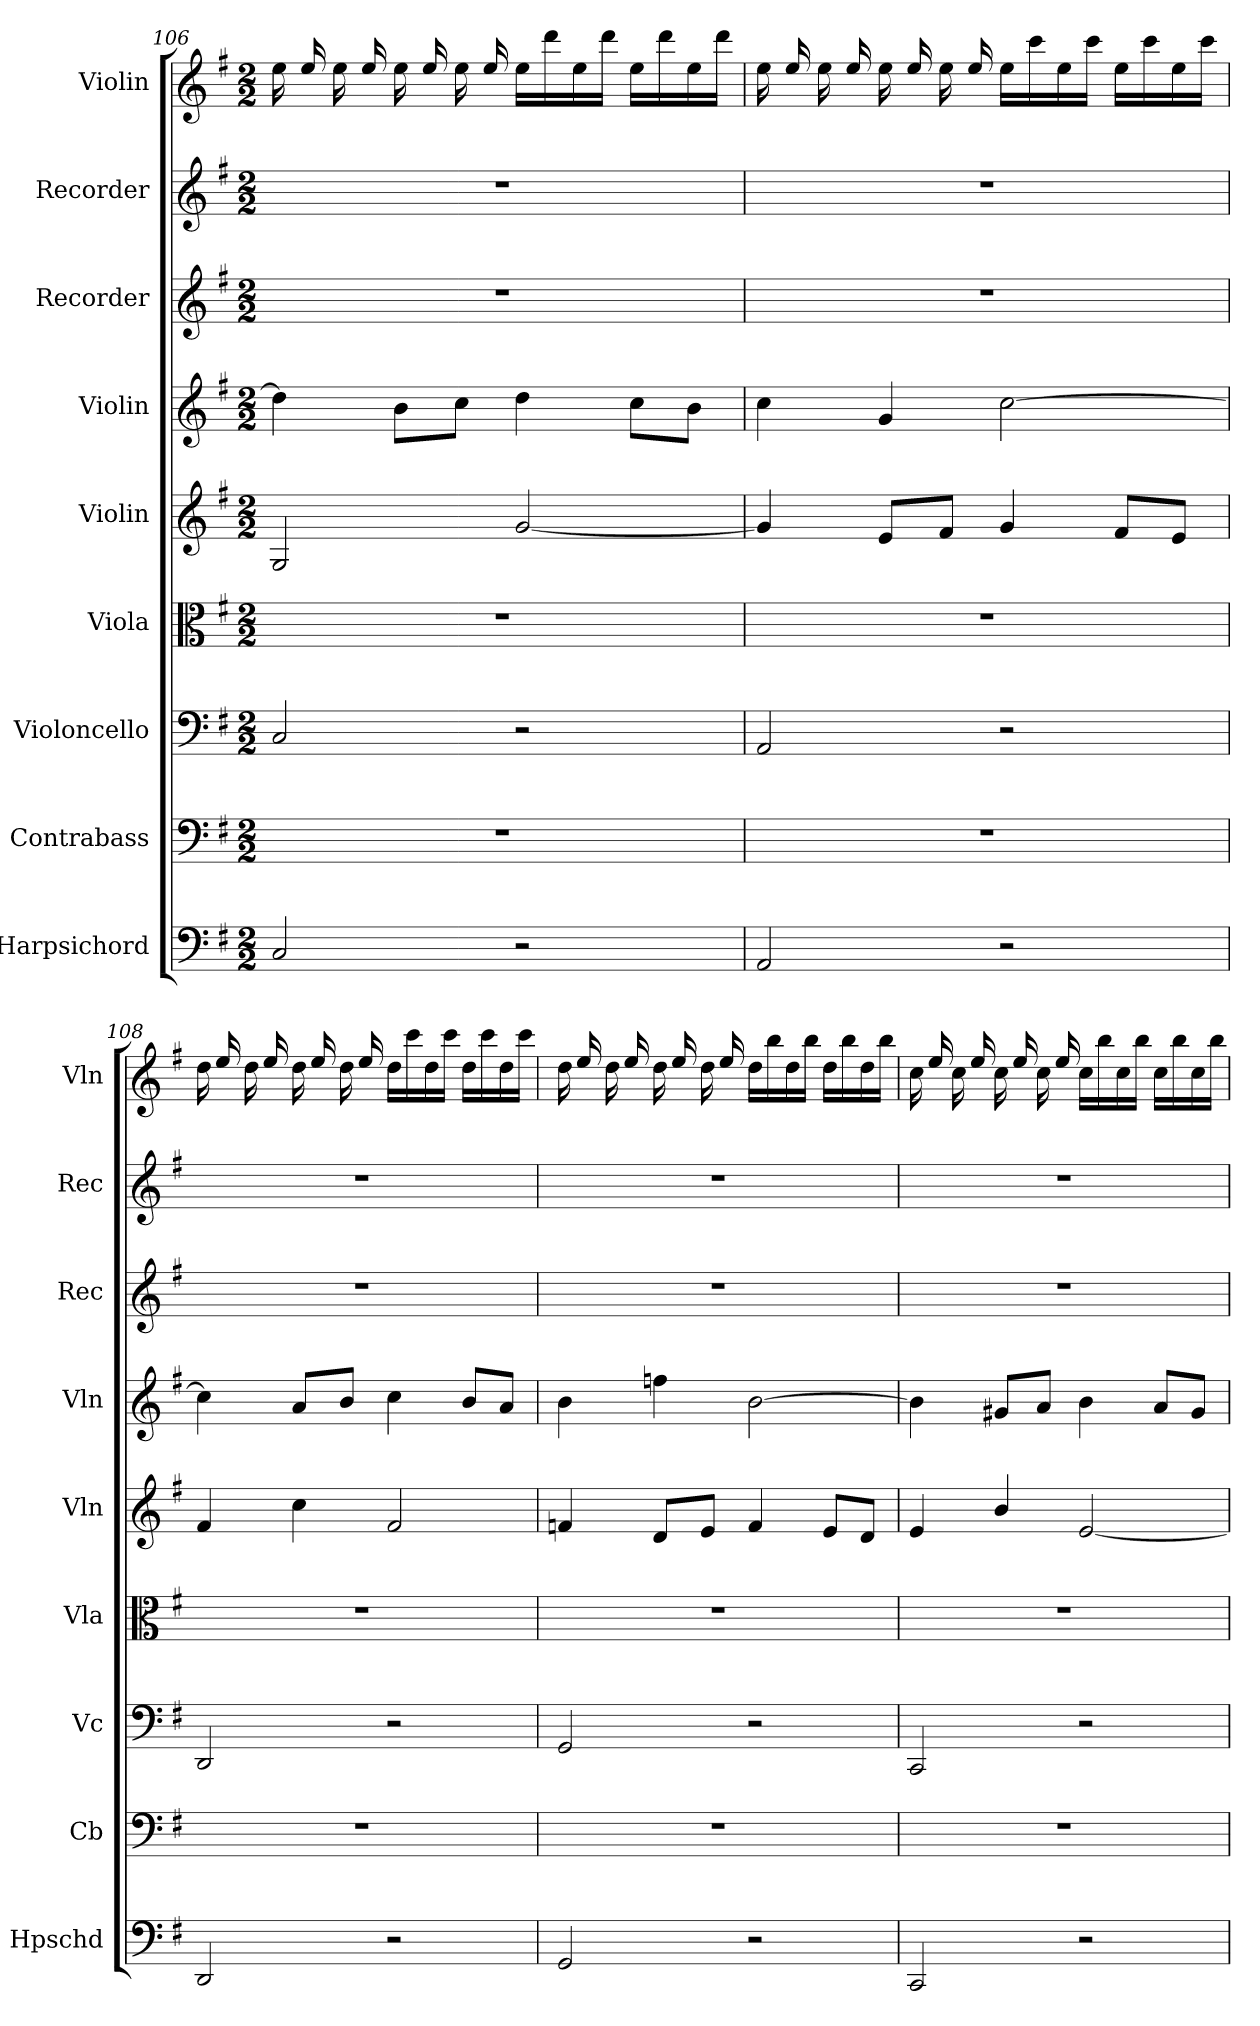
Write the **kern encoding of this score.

**kern	**kern	**kern	**kern	**kern	**kern	**kern	**kern	**kern
*part9	*part8	*part7	*part6	*part5	*part4	*part3	*part2	*part1
*staff9	*staff8	*staff7	*staff6	*staff5	*staff4	*staff3	*staff2	*staff1
*I"Harpsichord	*I"Contrabass	*I"Violoncello	*I"Viola	*I"Violin	*I"Violin	*I"Recorder	*I"Recorder	*I"Violin
*I'Hpschd	*I'Cb	*I'Vc	*I'Vla	*I'Vln	*I'Vln	*I'Rec	*I'Rec	*I'Vln
*clefF4	*clefF4	*clefF4	*clefC3	*clefG2	*clefG2	*clefG2	*clefG2	*clefG2
*	*ITrd7c12	*	*	*	*	*	*	*
*k[f#]	*k[f#]	*k[f#]	*k[f#]	*k[f#]	*k[f#]	*k[f#]	*k[f#]	*k[f#]
*G:	*G:	*G:	*G:	*G:	*G:	*G:	*G:	*G:
*M2/2	*M2/2	*M2/2	*M2/2	*M2/2	*M2/2	*M2/2	*M2/2	*M2/2
=106	=106	=106	=106	=106	=106	=106	=106	=106
2C/	1r	2C/	1r	2G/	4dd\]	1r	1r	16ee\
.	.	.	.	.	.	.	.	16ee/
.	.	.	.	.	.	.	.	16ee\
.	.	.	.	.	.	.	.	16ee/
.	.	.	.	.	8b\L	.	.	16ee\
.	.	.	.	.	.	.	.	16ee/
.	.	.	.	.	8cc\J	.	.	16ee\
.	.	.	.	.	.	.	.	16ee/
2r	.	2r	.	[2g/	4dd\	.	.	16ee\LL
.	.	.	.	.	.	.	.	16ddd\
.	.	.	.	.	.	.	.	16ee\
.	.	.	.	.	.	.	.	16ddd\JJ
.	.	.	.	.	8cc\L	.	.	16ee\LL
.	.	.	.	.	.	.	.	16ddd\
.	.	.	.	.	8b\J	.	.	16ee\
.	.	.	.	.	.	.	.	16ddd\JJ
=107	=107	=107	=107	=107	=107	=107	=107	=107
2AA/	1r	2AA/	1r	4g/]	4cc\	1r	1r	16ee\
.	.	.	.	.	.	.	.	16ee/
.	.	.	.	.	.	.	.	16ee\
.	.	.	.	.	.	.	.	16ee/
.	.	.	.	8e/L	4g/	.	.	16ee\
.	.	.	.	.	.	.	.	16ee/
.	.	.	.	8f#/J	.	.	.	16ee\
.	.	.	.	.	.	.	.	16ee/
2r	.	2r	.	4g/	[2cc\	.	.	16ee\LL
.	.	.	.	.	.	.	.	16ccc\
.	.	.	.	.	.	.	.	16ee\
.	.	.	.	.	.	.	.	16ccc\JJ
.	.	.	.	8f#/L	.	.	.	16ee\LL
.	.	.	.	.	.	.	.	16ccc\
.	.	.	.	8e/J	.	.	.	16ee\
.	.	.	.	.	.	.	.	16ccc\JJ
=108	=108	=108	=108	=108	=108	=108	=108	=108
2DD/	1r	2DD/	1r	4f#/	4cc\]	1r	1r	16dd\
.	.	.	.	.	.	.	.	16ee/
.	.	.	.	.	.	.	.	16dd\
.	.	.	.	.	.	.	.	16ee/
.	.	.	.	4cc\	8a/L	.	.	16dd\
.	.	.	.	.	.	.	.	16ee/
.	.	.	.	.	8b/J	.	.	16dd\
.	.	.	.	.	.	.	.	16ee/
2r	.	2r	.	2f#/	4cc\	.	.	16dd\LL
.	.	.	.	.	.	.	.	16ccc\
.	.	.	.	.	.	.	.	16dd\
.	.	.	.	.	.	.	.	16ccc\JJ
.	.	.	.	.	8b/L	.	.	16dd\LL
.	.	.	.	.	.	.	.	16ccc\
.	.	.	.	.	8a/J	.	.	16dd\
.	.	.	.	.	.	.	.	16ccc\JJ
=109	=109	=109	=109	=109	=109	=109	=109	=109
2GG/	1r	2GG/	1r	4fn/	4b\	1r	1r	16dd\
.	.	.	.	.	.	.	.	16ee/
.	.	.	.	.	.	.	.	16dd\
.	.	.	.	.	.	.	.	16ee/
.	.	.	.	8d/L	4ffn\	.	.	16dd\
.	.	.	.	.	.	.	.	16ee/
.	.	.	.	8e/J	.	.	.	16dd\
.	.	.	.	.	.	.	.	16ee/
2r	.	2r	.	4f/	[2b\	.	.	16dd\LL
.	.	.	.	.	.	.	.	16bb\
.	.	.	.	.	.	.	.	16dd\
.	.	.	.	.	.	.	.	16bb\JJ
.	.	.	.	8e/L	.	.	.	16dd\LL
.	.	.	.	.	.	.	.	16bb\
.	.	.	.	8d/J	.	.	.	16dd\
.	.	.	.	.	.	.	.	16bb\JJ
=110	=110	=110	=110	=110	=110	=110	=110	=110
2CC/	1r	2CC/	1r	4e/	4b\]	1r	1r	16cc\
.	.	.	.	.	.	.	.	16ee/
.	.	.	.	.	.	.	.	16cc\
.	.	.	.	.	.	.	.	16ee/
.	.	.	.	4b/	8g#X/L	.	.	16cc\
.	.	.	.	.	.	.	.	16ee/
.	.	.	.	.	8a/J	.	.	16cc\
.	.	.	.	.	.	.	.	16ee/
2r	.	2r	.	[2e/	4b\	.	.	16cc\LL
.	.	.	.	.	.	.	.	16bb\
.	.	.	.	.	.	.	.	16cc\
.	.	.	.	.	.	.	.	16bb\JJ
.	.	.	.	.	8a/L	.	.	16cc\LL
.	.	.	.	.	.	.	.	16bb\
.	.	.	.	.	8g#/J	.	.	16cc\
.	.	.	.	.	.	.	.	16bb\JJ
=	=	=	=	=	=	=	=	=
*-	*-	*-	*-	*-	*-	*-	*-	*-
